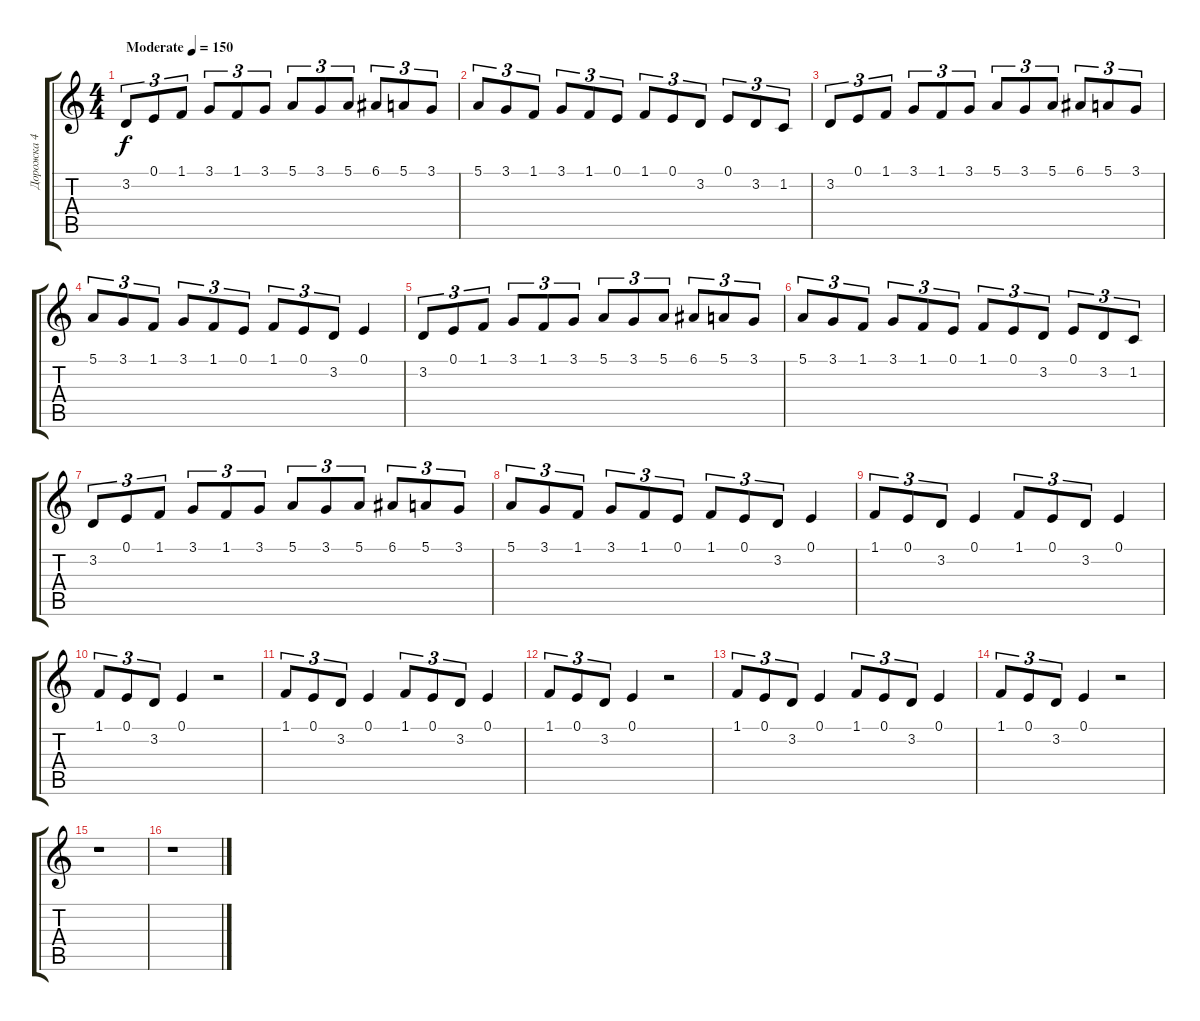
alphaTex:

\track ("Дорожка 4" "Дорожка 4") {instrument lead2sawtooth}
\staff {score tabs}
\tuning (E4 B3 G3 D3 A2 E2) {hide}
\ts (4 4)
\tempo (150 "Moderate")
\clef g2
\ks c
3.2.8{tu (3 2) dy f instrument lead2sawtooth} 0.1.8{tu (3 2)} 1.1.8{tu (3 2)} 3.1.8{tu (3 2)} 1.1.8{tu (3 2)} 3.1.8{tu (3 2)} 5.1.8{tu (3 2)} 3.1.8{tu (3 2)} 5.1.8{tu (3 2)} 6.1.8{tu (3 2)} 5.1.8{tu (3 2)} 3.1.8{tu (3 2)} |
5.1.8{tu (3 2)} 3.1.8{tu (3 2)} 1.1.8{tu (3 2)} 3.1.8{tu (3 2)} 1.1.8{tu (3 2)} 0.1.8{tu (3 2)} 1.1.8{tu (3 2)} 0.1.8{tu (3 2)} 3.2.8{tu (3 2)} 0.1.8{tu (3 2)} 3.2.8{tu (3 2)} 1.2.8{tu (3 2)} |
3.2.8{tu (3 2)} 0.1.8{tu (3 2)} 1.1.8{tu (3 2)} 3.1.8{tu (3 2)} 1.1.8{tu (3 2)} 3.1.8{tu (3 2)} 5.1.8{tu (3 2)} 3.1.8{tu (3 2)} 5.1.8{tu (3 2)} 6.1.8{tu (3 2)} 5.1.8{tu (3 2)} 3.1.8{tu (3 2)} |
5.1.8{tu (3 2)} 3.1.8{tu (3 2)} 1.1.8{tu (3 2)} 3.1.8{tu (3 2)} 1.1.8{tu (3 2)} 0.1.8{tu (3 2)} 1.1.8{tu (3 2)} 0.1.8{tu (3 2)} 3.2.8{tu (3 2)} 0.1.4 |
3.2.8{tu (3 2)} 0.1.8{tu (3 2)} 1.1.8{tu (3 2)} 3.1.8{tu (3 2)} 1.1.8{tu (3 2)} 3.1.8{tu (3 2)} 5.1.8{tu (3 2)} 3.1.8{tu (3 2)} 5.1.8{tu (3 2)} 6.1.8{tu (3 2)} 5.1.8{tu (3 2)} 3.1.8{tu (3 2)} |
5.1.8{tu (3 2)} 3.1.8{tu (3 2)} 1.1.8{tu (3 2)} 3.1.8{tu (3 2)} 1.1.8{tu (3 2)} 0.1.8{tu (3 2)} 1.1.8{tu (3 2)} 0.1.8{tu (3 2)} 3.2.8{tu (3 2)} 0.1.8{tu (3 2)} 3.2.8{tu (3 2)} 1.2.8{tu (3 2)} |
3.2.8{tu (3 2)} 0.1.8{tu (3 2)} 1.1.8{tu (3 2)} 3.1.8{tu (3 2)} 1.1.8{tu (3 2)} 3.1.8{tu (3 2)} 5.1.8{tu (3 2)} 3.1.8{tu (3 2)} 5.1.8{tu (3 2)} 6.1.8{tu (3 2)} 5.1.8{tu (3 2)} 3.1.8{tu (3 2)} |
5.1.8{tu (3 2)} 3.1.8{tu (3 2)} 1.1.8{tu (3 2)} 3.1.8{tu (3 2)} 1.1.8{tu (3 2)} 0.1.8{tu (3 2)} 1.1.8{tu (3 2)} 0.1.8{tu (3 2)} 3.2.8{tu (3 2)} 0.1.4 |
1.1.8{tu (3 2)} 0.1.8{tu (3 2)} 3.2.8{tu (3 2)} 0.1.4 1.1.8{tu (3 2)} 0.1.8{tu (3 2)} 3.2.8{tu (3 2)} 0.1.4 |
1.1.8{tu (3 2)} 0.1.8{tu (3 2)} 3.2.8{tu (3 2)} 0.1.4 r.2 |
1.1.8{tu (3 2)} 0.1.8{tu (3 2)} 3.2.8{tu (3 2)} 0.1.4 1.1.8{tu (3 2)} 0.1.8{tu (3 2)} 3.2.8{tu (3 2)} 0.1.4 |
1.1.8{tu (3 2)} 0.1.8{tu (3 2)} 3.2.8{tu (3 2)} 0.1.4 r.2 |
1.1.8{tu (3 2)} 0.1.8{tu (3 2)} 3.2.8{tu (3 2)} 0.1.4 1.1.8{tu (3 2)} 0.1.8{tu (3 2)} 3.2.8{tu (3 2)} 0.1.4 |
1.1.8{tu (3 2)} 0.1.8{tu (3 2)} 3.2.8{tu (3 2)} 0.1.4 r.2 |
r.1 |
r.1
